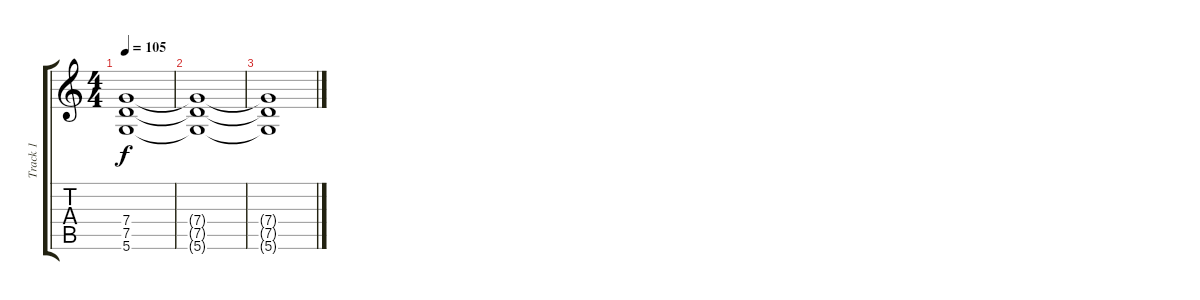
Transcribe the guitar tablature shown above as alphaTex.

\track ("Track 1" "Track 1") {instrument distortionguitar}
\staff {score tabs}
\tuning (D4 A3 F3 C3 G2 D2) {hide}
\ts (4 4)
\tempo 105
\clef g2
\ks c
(7.4{t} 7.5{t} 5.6{t}).1{dy f} |
(7.4{t} 7.5{t} 5.6{t}).1 |
(7.4{t} 7.5{t} 5.6{t}).1
